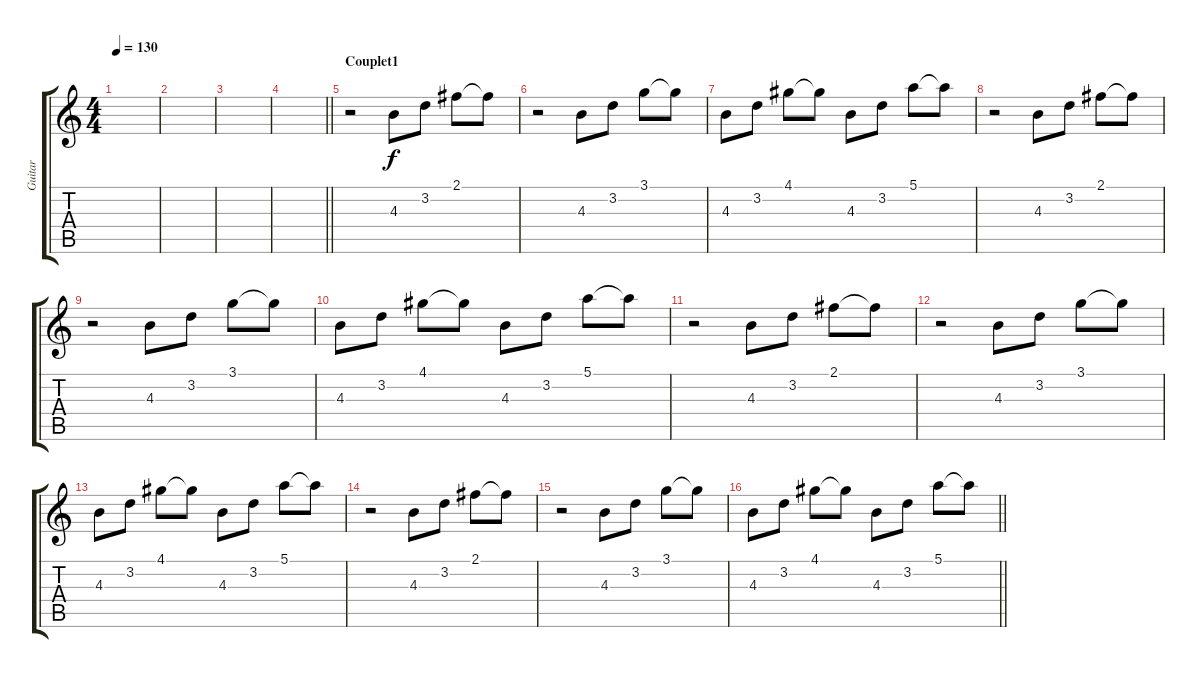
\track ("Guitar" "Guitar") {instrument acousticguitarnylon}
\staff {score tabs}
\tuning (E4 B3 G3 D3 A2 E2) {hide}
\ts (4 4)
\tempo 130
\clef g2
\ks c
|
|
|
\barLineRight lightlight
|
\section ("" "Couplet1")
r.2 4.3.8 3.2.8 2.1.8 2.1{t}.8 |
r.2 4.3.8 3.2.8 3.1.8 3.1{t}.8 |
4.3.8 3.2.8 4.1.8 4.1{t}.8 4.3.8 3.2.8 5.1.8 5.1{t}.8 |
r.2 4.3.8 3.2.8 2.1.8 2.1{t}.8 |
r.2 4.3.8 3.2.8 3.1.8 3.1{t}.8 |
4.3.8 3.2.8 4.1.8 4.1{t}.8 4.3.8 3.2.8 5.1.8 5.1{t}.8 |
r.2 4.3.8 3.2.8 2.1.8 2.1{t}.8 |
r.2 4.3.8 3.2.8 3.1.8 3.1{t}.8 |
4.3.8 3.2.8 4.1.8 4.1{t}.8 4.3.8 3.2.8 5.1.8 5.1{t}.8 |
r.2 4.3.8 3.2.8 2.1.8 2.1{t}.8 |
r.2 4.3.8 3.2.8 3.1.8 3.1{t}.8 |
\barLineRight lightlight
4.3.8 3.2.8 4.1.8 4.1{t}.8 4.3.8 3.2.8 5.1.8 5.1{t}.8
